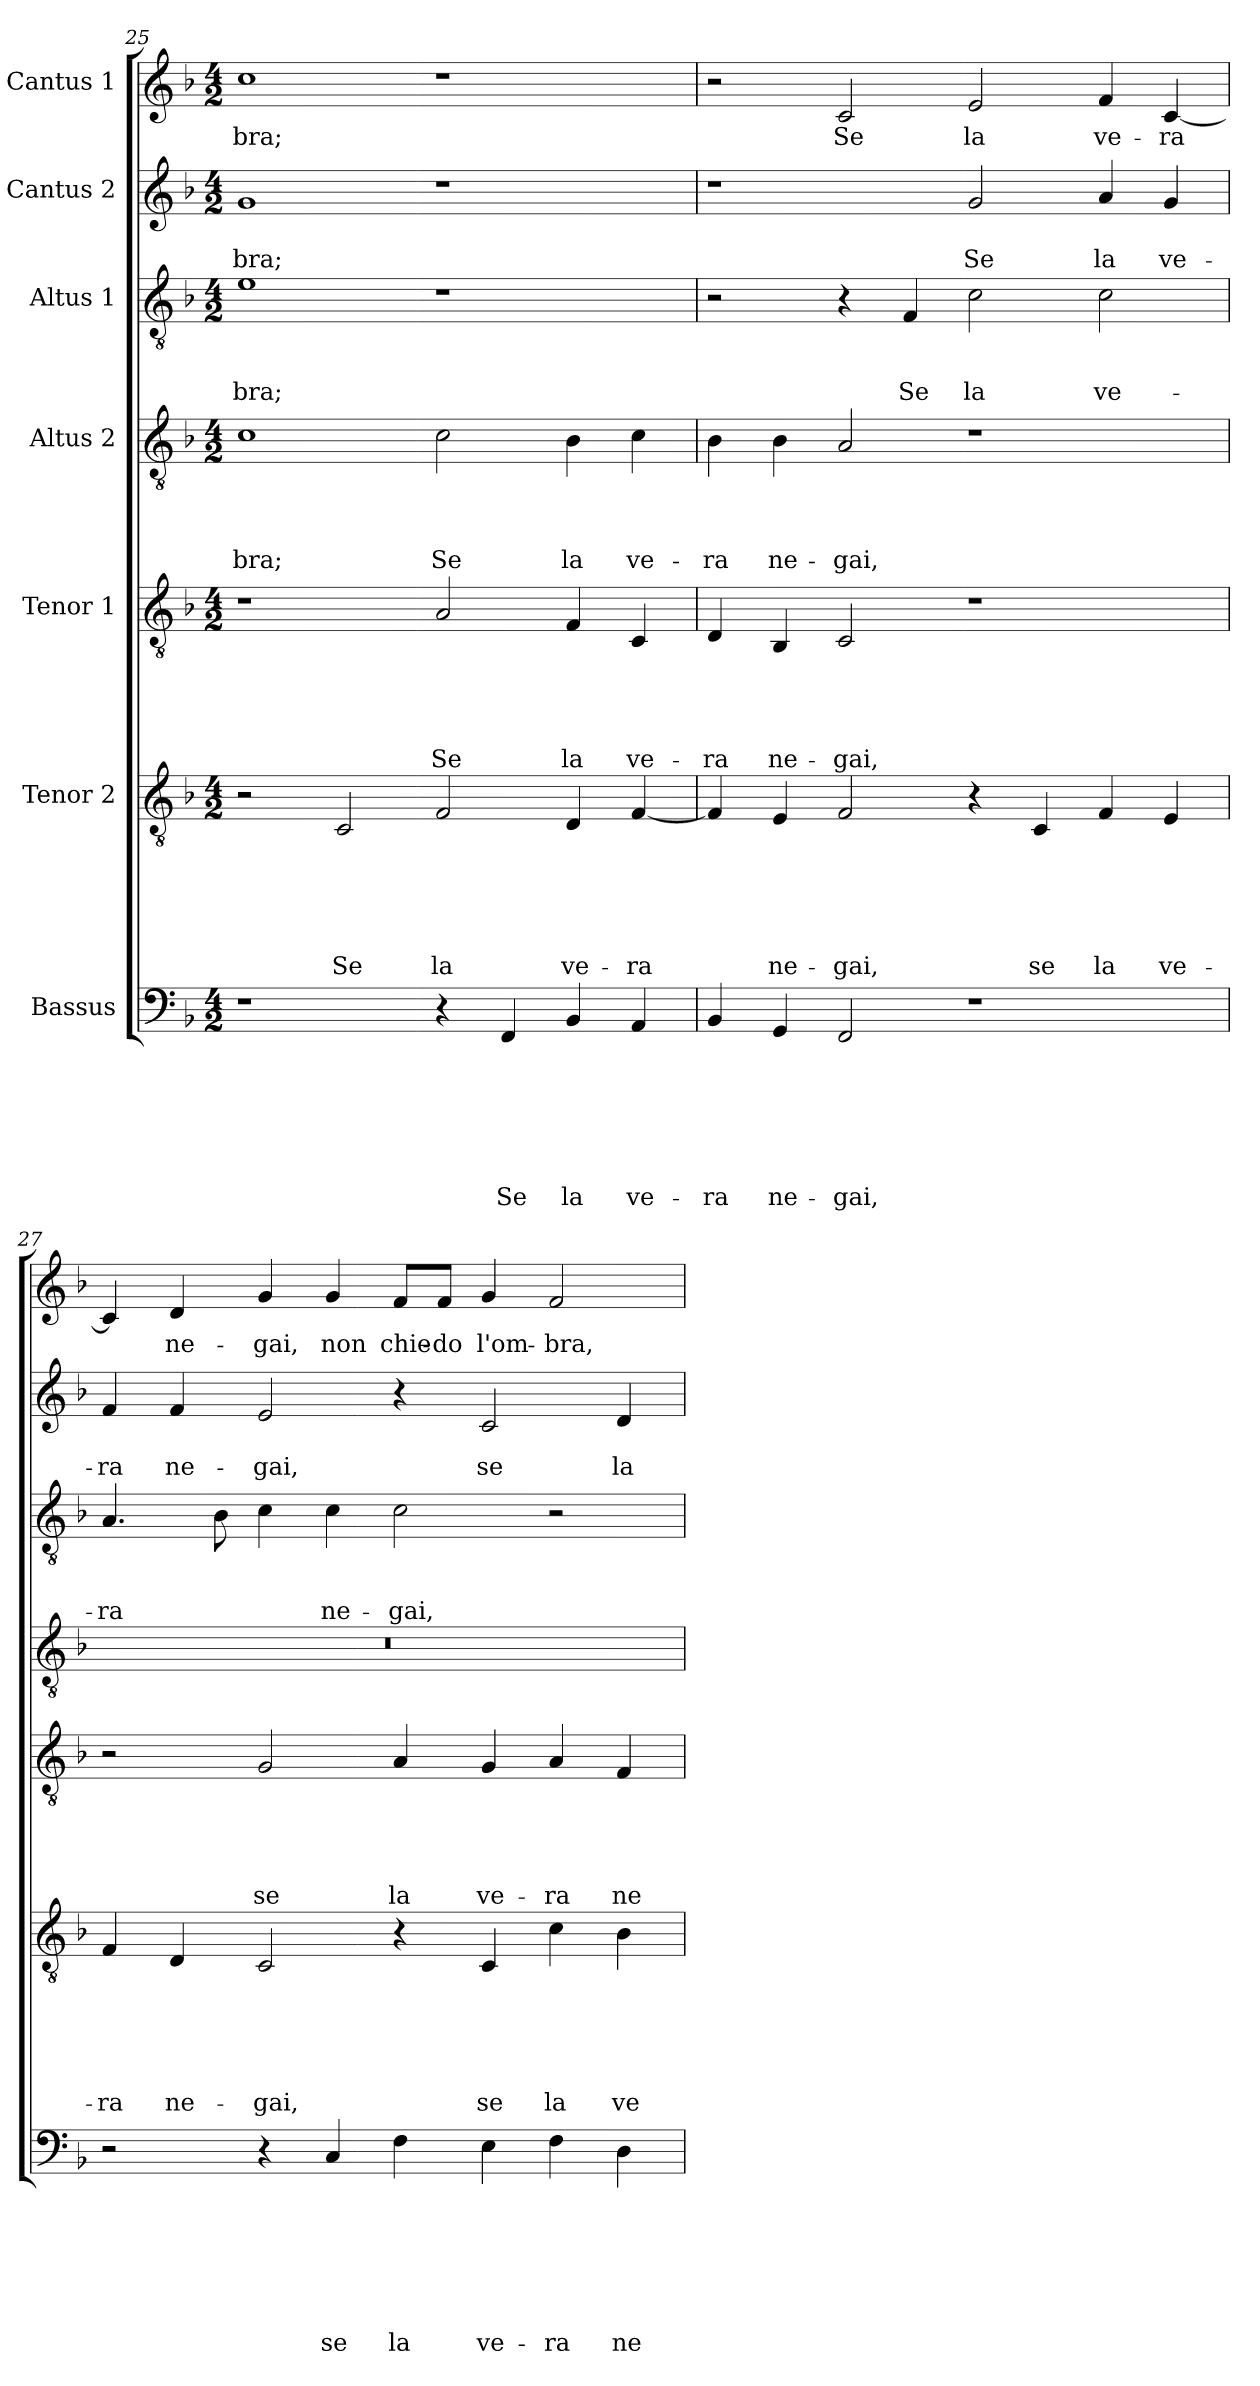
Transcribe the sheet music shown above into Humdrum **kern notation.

**kern	**text	**text	**text	**text	**text	**text	**text	**kern	**text	**text	**text	**text	**text	**text	**kern	**text	**text	**text	**text	**text	**kern	**text	**text	**text	**text	**kern	**text	**text	**text	**kern	**text	**text	**kern	**text
*part7	*part7	*part7	*part7	*part7	*part7	*part7	*part7	*part6	*part6	*part6	*part6	*part6	*part6	*part6	*part5	*part5	*part5	*part5	*part5	*part5	*part4	*part4	*part4	*part4	*part4	*part3	*part3	*part3	*part3	*part2	*part2	*part2	*part1	*part1
*staff7	*staff7	*staff7	*staff7	*staff7	*staff7	*staff7	*staff7	*staff6	*staff6	*staff6	*staff6	*staff6	*staff6	*staff6	*staff5	*staff5	*staff5	*staff5	*staff5	*staff5	*staff4	*staff4	*staff4	*staff4	*staff4	*staff3	*staff3	*staff3	*staff3	*staff2	*staff2	*staff2	*staff1	*staff1
*I"Bassus	*	*	*	*	*	*	*	*I"Tenor 2	*	*	*	*	*	*	*I"Tenor 1	*	*	*	*	*	*I"Altus 2	*	*	*	*	*I"Altus 1	*	*	*	*I"Cantus 2	*	*	*I"Cantus 1	*
!!LO:PB:g=z
*clefF4	*	*	*	*	*	*	*	*clefGv2	*	*	*	*	*	*	*clefGv2	*	*	*	*	*	*clefGv2	*	*	*	*	*clefGv2	*	*	*	*clefG2	*	*	*clefG2	*
*k[b-]	*	*	*	*	*	*	*	*k[b-]	*	*	*	*	*	*	*k[b-]	*	*	*	*	*	*k[b-]	*	*	*	*	*k[b-]	*	*	*	*k[b-]	*	*	*k[b-]	*
*d:	*	*	*	*	*	*	*	*d:	*	*	*	*	*	*	*d:	*	*	*	*	*	*d:	*	*	*	*	*d:	*	*	*	*d:	*	*	*d:	*
*M4/2	*	*	*	*	*	*	*	*M4/2	*	*	*	*	*	*	*M4/2	*	*	*	*	*	*M4/2	*	*	*	*	*M4/2	*	*	*	*M4/2	*	*	*M4/2	*
=25	=25	=25	=25	=25	=25	=25	=25	=25	=25	=25	=25	=25	=25	=25	=25	=25	=25	=25	=25	=25	=25	=25	=25	=25	=25	=25	=25	=25	=25	=25	=25	=25	=25	=25
!	!	!	!	!	!	!	!	!	!	!	!	!	!	!	!	!	!	!	!	!	!	!	!	!	!LO:LY:b	!	!	!	!LO:LY:b	!	!	!LO:LY:b	!	!LO:LY:b
1r	.	.	.	.	.	.	.	2r	.	.	.	.	.	.	1r	.	.	.	.	.	1c	.	.	.	-bra;	1e	.	.	-bra;	1g	.	-bra;	1cc	-bra;
!	!	!	!	!	!	!	!	!	!	!	!	!	!	!LO:LY:b	!	!	!	!	!	!	!	!	!	!	!	!	!	!	!	!	!	!	!	!
.	.	.	.	.	.	.	.	2C/	.	.	.	.	.	Se	.	.	.	.	.	.	.	.	.	.	.	.	.	.	.	.	.	.	.	.
!	!	!	!	!	!	!	!	!	!	!	!	!	!	!LO:LY:b	!	!	!	!	!	!LO:LY:b	!	!	!	!	!LO:LY:b	!	!	!	!	!	!	!	!	!
4r	.	.	.	.	.	.	.	2F/	.	.	.	.	.	la	2A/	.	.	.	.	Se	2c\	.	.	.	Se	1r	.	.	.	1r	.	.	1r	.
!	!	!	!	!	!	!	!LO:LY:b	!	!	!	!	!	!	!	!	!	!	!	!	!	!	!	!	!	!	!	!	!	!	!	!	!	!	!
4FF/	.	.	.	.	.	.	Se	.	.	.	.	.	.	.	.	.	.	.	.	.	.	.	.	.	.	.	.	.	.	.	.	.	.	.
!	!	!	!	!	!	!	!LO:LY:b	!	!	!	!	!	!	!LO:LY:b	!	!	!	!	!	!LO:LY:b	!	!	!	!	!LO:LY:b	!	!	!	!	!	!	!	!	!
4BB-/	.	.	.	.	.	.	la	4D/	.	.	.	.	.	ve-	4F/	.	.	.	.	la	4B-\	.	.	.	la	.	.	.	.	.	.	.	.	.
!	!	!	!	!	!	!	!LO:LY:b	!	!	!	!	!	!	!LO:LY:b	!	!	!	!	!	!LO:LY:b	!	!	!	!	!LO:LY:b	!	!	!	!	!	!	!	!	!
4AA/	.	.	.	.	.	.	ve-	[4F/	.	.	.	.	.	-ra	4C/	.	.	.	.	ve-	4c\	.	.	.	ve-	.	.	.	.	.	.	.	.	.
=26	=26	=26	=26	=26	=26	=26	=26	=26	=26	=26	=26	=26	=26	=26	=26	=26	=26	=26	=26	=26	=26	=26	=26	=26	=26	=26	=26	=26	=26	=26	=26	=26	=26	=26
!	!	!	!	!	!	!	!LO:LY:b	!	!	!	!	!	!	!	!	!	!	!	!	!LO:LY:b	!	!	!	!	!LO:LY:b	!	!	!	!	!	!	!	!	!
4BB-/	.	.	.	.	.	.	-ra	4F/]	.	.	.	.	.	.	4D/	.	.	.	.	-ra	4B-\	.	.	.	-ra	2r	.	.	.	1r	.	.	2r	.
!	!	!	!	!	!	!	!LO:LY:b	!	!	!	!	!	!	!LO:LY:b	!	!	!	!	!	!LO:LY:b	!	!	!	!	!LO:LY:b	!	!	!	!	!	!	!	!	!
4GG/	.	.	.	.	.	.	ne-	4E/	.	.	.	.	.	ne-	4BB-/	.	.	.	.	ne-	4B-\	.	.	.	ne-	.	.	.	.	.	.	.	.	.
!	!	!	!	!	!	!	!LO:LY:b	!	!	!	!	!	!	!LO:LY:b	!	!	!	!	!	!LO:LY:b	!	!	!	!	!LO:LY:b	!	!	!	!	!	!	!	!	!LO:LY:b
2FF/	.	.	.	.	.	.	-gai,	2F/	.	.	.	.	.	-gai,	2C/	.	.	.	.	-gai,	2A/	.	.	.	-gai,	4r	.	.	.	.	.	.	2c/	Se
!	!	!	!	!	!	!	!	!	!	!	!	!	!	!	!	!	!	!	!	!	!	!	!	!	!	!	!	!	!LO:LY:b	!	!	!	!	!
.	.	.	.	.	.	.	.	.	.	.	.	.	.	.	.	.	.	.	.	.	.	.	.	.	.	4F/	.	.	Se	.	.	.	.	.
!	!	!	!	!	!	!	!	!	!	!	!	!	!	!	!	!	!	!	!	!	!	!	!	!	!	!	!	!	!LO:LY:b	!	!	!LO:LY:b	!	!LO:LY:b
1r	.	.	.	.	.	.	.	4r	.	.	.	.	.	.	1r	.	.	.	.	.	1r	.	.	.	.	2c\	.	.	la	2g/	.	Se	2e/	la
!	!	!	!	!	!	!	!	!	!	!	!	!	!	!LO:LY:b	!	!	!	!	!	!	!	!	!	!	!	!	!	!	!	!	!	!	!	!
.	.	.	.	.	.	.	.	4C/	.	.	.	.	.	se	.	.	.	.	.	.	.	.	.	.	.	.	.	.	.	.	.	.	.	.
!	!	!	!	!	!	!	!	!	!	!	!	!	!	!LO:LY:b	!	!	!	!	!	!	!	!	!	!	!	!	!	!	!LO:LY:b	!	!	!LO:LY:b	!	!LO:LY:b
.	.	.	.	.	.	.	.	4F/	.	.	.	.	.	la	.	.	.	.	.	.	.	.	.	.	.	2c\	.	.	ve-	4a/	.	la	4f/	ve-
!	!	!	!	!	!	!	!	!	!	!	!	!	!	!LO:LY:b	!	!	!	!	!	!	!	!	!	!	!	!	!	!	!	!	!	!LO:LY:b	!	!LO:LY:b
.	.	.	.	.	.	.	.	4E/	.	.	.	.	.	ve-	.	.	.	.	.	.	.	.	.	.	.	.	.	.	.	4g/	.	ve-	[4c/	-ra
=27	=27	=27	=27	=27	=27	=27	=27	=27	=27	=27	=27	=27	=27	=27	=27	=27	=27	=27	=27	=27	=27	=27	=27	=27	=27	=27	=27	=27	=27	=27	=27	=27	=27	=27
!	!	!	!	!	!	!	!	!	!	!	!	!	!	!LO:LY:b	!	!	!	!	!	!	!	!	!	!	!	!	!	!	!LO:LY:b	!	!	!LO:LY:b	!	!
2r	.	.	.	.	.	.	.	4F/	.	.	.	.	.	-ra	2r	.	.	.	.	.	0r	.	.	.	.	4.A/	.	.	-ra	4f/	.	-ra	4c/]	.
!	!	!	!	!	!	!	!	!	!	!	!	!	!	!LO:LY:b	!	!	!	!	!	!	!	!	!	!	!	!	!	!	!	!	!	!LO:LY:b	!	!LO:LY:b
.	.	.	.	.	.	.	.	4D/	.	.	.	.	.	ne-	.	.	.	.	.	.	.	.	.	.	.	.	.	.	.	4f/	.	ne-	4d/	ne-
.	.	.	.	.	.	.	.	.	.	.	.	.	.	.	.	.	.	.	.	.	.	.	.	.	.	8B-\	.	.	.	.	.	.	.	.
!	!	!	!	!	!	!	!	!	!	!	!	!	!	!LO:LY:b	!	!	!	!	!	!LO:LY:b	!	!	!	!	!	!	!	!	!	!	!	!LO:LY:b	!	!LO:LY:b
4r	.	.	.	.	.	.	.	2C/	.	.	.	.	.	-gai,	2G/	.	.	.	.	se	.	.	.	.	.	4c\	.	.	.	2e/	.	-gai,	4g/	-gai,
!	!	!	!	!	!	!	!LO:LY:b	!	!	!	!	!	!	!	!	!	!	!	!	!	!	!	!	!	!	!	!	!	!LO:LY:b	!	!	!	!	!LO:LY:b
4C/	.	.	.	.	.	.	se	.	.	.	.	.	.	.	.	.	.	.	.	.	.	.	.	.	.	4c\	.	.	ne-	.	.	.	4g/	non
!	!	!	!	!	!	!	!LO:LY:b	!	!	!	!	!	!	!	!	!	!	!	!	!LO:LY:b	!	!	!	!	!	!	!	!	!LO:LY:b	!	!	!	!	!LO:LY:b
4F\	.	.	.	.	.	.	la	4r	.	.	.	.	.	.	4A/	.	.	.	.	la	.	.	.	.	.	2c\	.	.	-gai,	4r	.	.	8f/L	chie-
!	!	!	!	!	!	!	!	!	!	!	!	!	!	!	!	!	!	!	!	!	!	!	!	!	!	!	!	!	!	!	!	!	!	!LO:LY:b
.	.	.	.	.	.	.	.	.	.	.	.	.	.	.	.	.	.	.	.	.	.	.	.	.	.	.	.	.	.	.	.	.	8f/J	-do
!	!	!	!	!	!	!	!LO:LY:b	!	!	!	!	!	!	!LO:LY:b	!	!	!	!	!	!LO:LY:b	!	!	!	!	!	!	!	!	!	!	!	!LO:LY:b	!	!LO:LY:b
4E\	.	.	.	.	.	.	ve-	4C/	.	.	.	.	.	se	4G/	.	.	.	.	ve-	.	.	.	.	.	.	.	.	.	2c/	.	se	4g/	l'om-
!	!	!	!	!	!	!	!LO:LY:b	!	!	!	!	!	!	!LO:LY:b	!	!	!	!	!	!LO:LY:b	!	!	!	!	!	!	!	!	!	!	!	!	!	!LO:LY:b
4F\	.	.	.	.	.	.	-ra	4c\	.	.	.	.	.	la	4A/	.	.	.	.	-ra	.	.	.	.	.	2r	.	.	.	.	.	.	2f/	-bra,
!	!	!	!	!	!	!	!LO:LY:b	!	!	!	!	!	!	!LO:LY:b	!	!	!	!	!	!LO:LY:b	!	!	!	!	!	!	!	!	!	!	!	!LO:LY:b	!	!
4D\	.	.	.	.	.	.	ne-	4B-\	.	.	.	.	.	ve-	4F/	.	.	.	.	ne-	.	.	.	.	.	.	.	.	.	4d/	.	la	.	.
=	=	=	=	=	=	=	=	=	=	=	=	=	=	=	=	=	=	=	=	=	=	=	=	=	=	=	=	=	=	=	=	=	=	=
*-	*-	*-	*-	*-	*-	*-	*-	*-	*-	*-	*-	*-	*-	*-	*-	*-	*-	*-	*-	*-	*-	*-	*-	*-	*-	*-	*-	*-	*-	*-	*-	*-	*-	*-
